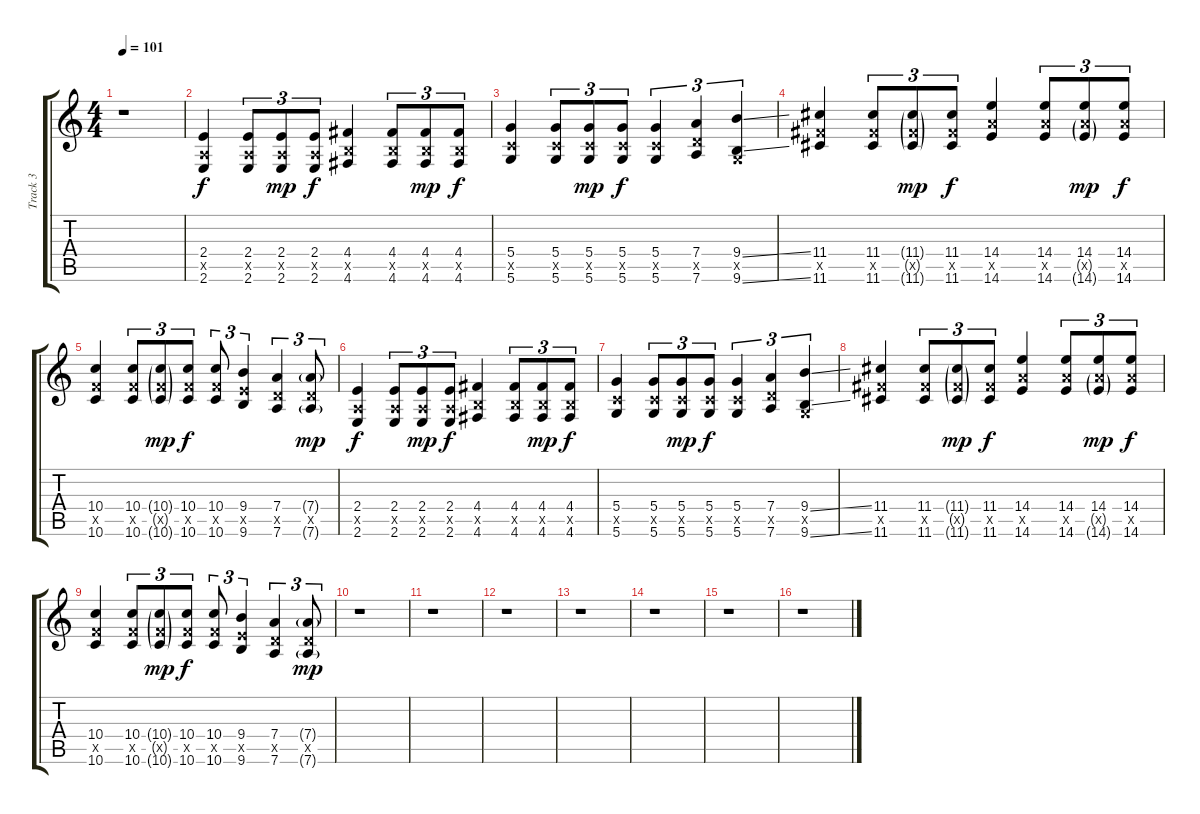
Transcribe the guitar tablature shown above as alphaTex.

\track ("Track 3" "Track 3") {instrument distortionguitar}
\staff {score tabs}
\tuning (D4 B3 G3 D3 G2 D2) {hide}
\ts (4 4)
\tempo 101
\clef g2
\ks c
r.1{dy f} |
(2.4 2.5{x} 2.6).4 (2.4 2.5{x} 2.6).8{tu (3 2)} (2.4 2.5{x} 2.6).8{tu (3 2) dy mp} (2.4 2.5{x} 2.6).8{tu (3 2) dy f} (4.4 4.5{x} 4.6).4 (4.4 4.5{x} 4.6).8{tu (3 2)} (4.4 4.5{x} 4.6).8{tu (3 2) dy mp} (4.4 4.5{x} 4.6).8{tu (3 2) dy f} |
(5.4 5.5{x} 5.6).4 (5.4 5.5{x} 5.6).8{tu (3 2)} (5.4 5.5{x} 5.6).8{tu (3 2) dy mp} (5.4 5.5{x} 5.6).8{tu (3 2) dy f} (5.4 5.5{x} 5.6).4{tu (3 2)} (7.4 7.5{x} 7.6).4{tu (3 2)} (9.4{ss} 0.5{x} 9.6{ss}).4{tu (3 2)} |
(11.4 11.5{x} 11.6).4 (11.4 11.5{x} 11.6).8{tu (3 2)} (11.4{g} 11.5{g x} 11.6{g}).8{tu (3 2) dy mp} (11.4 11.5{x} 11.6).8{tu (3 2) dy f} (14.4 14.5{x} 14.6).4 (14.4 14.5{x} 14.6).8{tu (3 2)} (14.4 14.5{g x} 14.6{g}).8{tu (3 2) dy mp} (14.4 14.5{x} 14.6).8{tu (3 2) dy f} |
(10.4 10.5{x} 10.6).4 (10.4 10.5{x} 10.6).8{tu (3 2)} (10.4{g} 10.5{g x} 10.6{g}).8{tu (3 2) dy mp} (10.4 10.5{x} 10.6).8{tu (3 2) dy f} (10.4 10.5{x} 10.6).8{tu (3 2)} (9.4 9.5{x} 9.6).4{tu (3 2)} (7.4 7.5{x} 7.6).4{tu (3 2)} (7.4{g} 7.5{x} 7.6{g}).8{tu (3 2) dy mp} |
(2.4 2.5{x} 2.6).4{dy f} (2.4 2.5{x} 2.6).8{tu (3 2)} (2.4 2.5{x} 2.6).8{tu (3 2) dy mp} (2.4 2.5{x} 2.6).8{tu (3 2) dy f} (4.4 4.5{x} 4.6).4 (4.4 4.5{x} 4.6).8{tu (3 2)} (4.4 4.5{x} 4.6).8{tu (3 2) dy mp} (4.4 4.5{x} 4.6).8{tu (3 2) dy f} |
(5.4 5.5{x} 5.6).4 (5.4 5.5{x} 5.6).8{tu (3 2)} (5.4 5.5{x} 5.6).8{tu (3 2) dy mp} (5.4 5.5{x} 5.6).8{tu (3 2) dy f} (5.4 5.5{x} 5.6).4{tu (3 2)} (7.4 7.5{x} 7.6).4{tu (3 2)} (9.4{ss} 0.5{x} 9.6{ss}).4{tu (3 2)} |
(11.4 11.5{x} 11.6).4 (11.4 11.5{x} 11.6).8{tu (3 2)} (11.4{g} 11.5{g x} 11.6{g}).8{tu (3 2) dy mp} (11.4 11.5{x} 11.6).8{tu (3 2) dy f} (14.4 14.5{x} 14.6).4 (14.4 14.5{x} 14.6).8{tu (3 2)} (14.4 14.5{g x} 14.6{g}).8{tu (3 2) dy mp} (14.4 14.5{x} 14.6).8{tu (3 2) dy f} |
(10.4 10.5{x} 10.6).4 (10.4 10.5{x} 10.6).8{tu (3 2)} (10.4{g} 10.5{g x} 10.6{g}).8{tu (3 2) dy mp} (10.4 10.5{x} 10.6).8{tu (3 2) dy f} (10.4 10.5{x} 10.6).8{tu (3 2)} (9.4 9.5{x} 9.6).4{tu (3 2)} (7.4 7.5{x} 7.6).4{tu (3 2)} (7.4{g} 7.5{x} 7.6{g}).8{tu (3 2) dy mp} |
r.1 |
r.1 |
r.1 |
r.1 |
r.1 |
r.1 |
r.1
